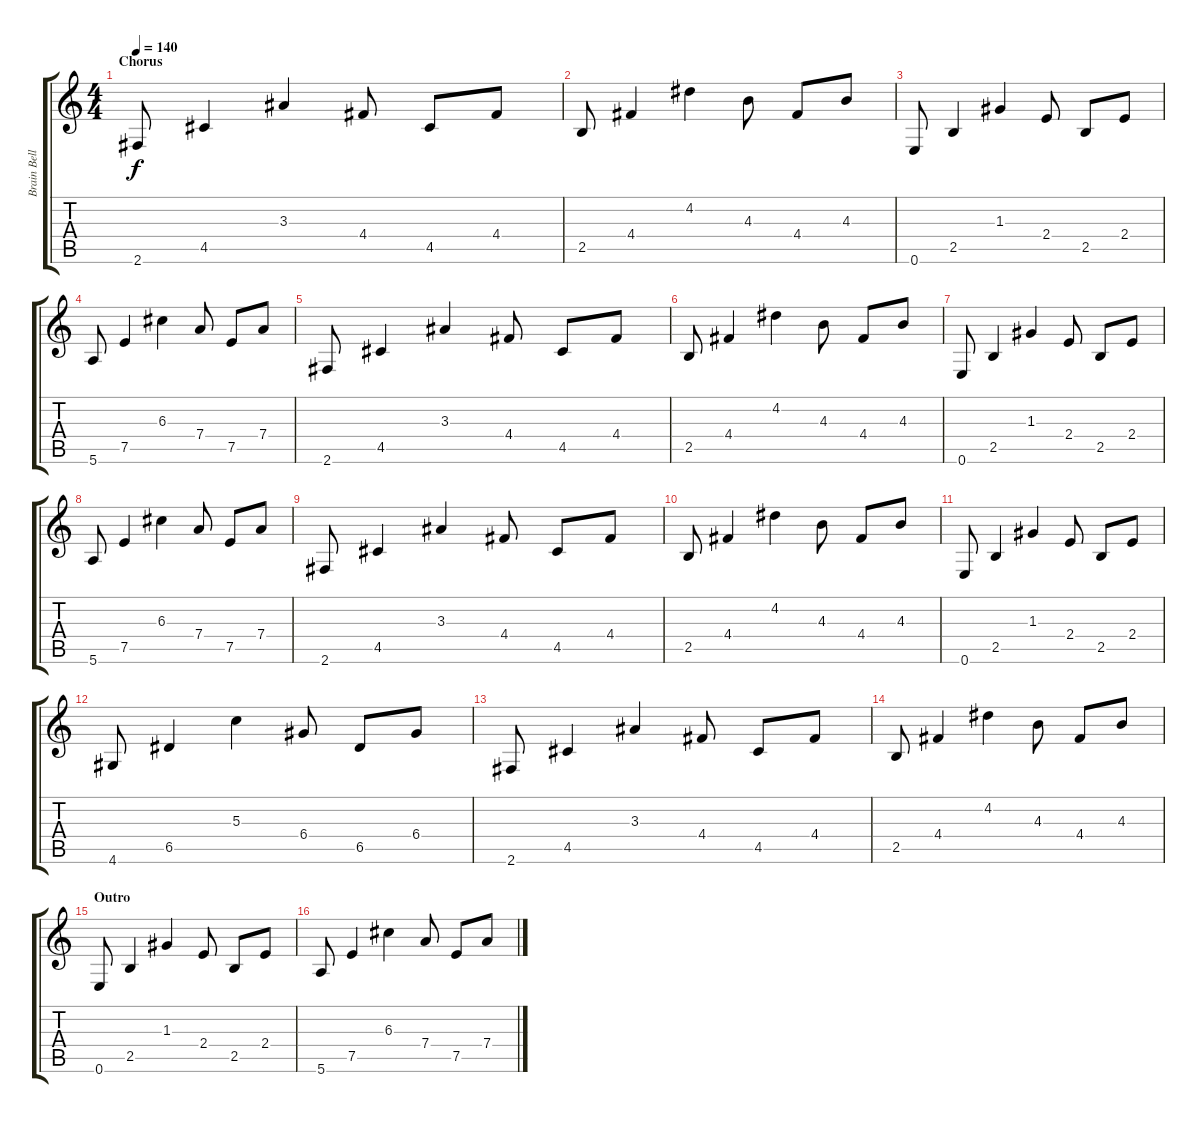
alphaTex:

\track ("Brain Bell" "Brain Bell") {instrument electricguitarclean}
\staff {score tabs}
\tuning (E4 B3 G3 D3 A2 E2) {hide}
\ts (4 4)
\section ("" "Chorus")
\tempo 140
\clef g2
\ks c
2.6.8{dy f volume 4} 4.5.4 3.3.4 4.4.8 4.5.8 4.4.8 |
2.5.8 4.4.4 4.2.4 4.3.8 4.4.8 4.3.8 |
0.6.8 2.5.4 1.3.4 2.4.8 2.5.8 2.4.8 |
5.6.8 7.5.4 6.3.4 7.4.8 7.5.8 7.4.8 |
2.6.8{volume 4} 4.5.4 3.3.4 4.4.8 4.5.8 4.4.8 |
2.5.8 4.4.4 4.2.4 4.3.8 4.4.8 4.3.8 |
0.6.8 2.5.4 1.3.4 2.4.8 2.5.8 2.4.8 |
5.6.8 7.5.4 6.3.4 7.4.8 7.5.8 7.4.8 |
2.6.8{volume 4} 4.5.4 3.3.4 4.4.8 4.5.8 4.4.8 |
2.5.8 4.4.4 4.2.4 4.3.8 4.4.8 4.3.8 |
0.6.8 2.5.4 1.3.4 2.4.8 2.5.8 2.4.8 |
4.6.8 6.5.4 5.3.4 6.4.8 6.5.8 6.4.8 |
2.6.8{volume 4} 4.5.4 3.3.4 4.4.8 4.5.8 4.4.8 |
2.5.8 4.4.4 4.2.4 4.3.8 4.4.8 4.3.8 |
\section ("" "Outro")
0.6.8 2.5.4 1.3.4 2.4.8 2.5.8 2.4.8 |
5.6.8 7.5.4 6.3.4 7.4.8 7.5.8 7.4.8
